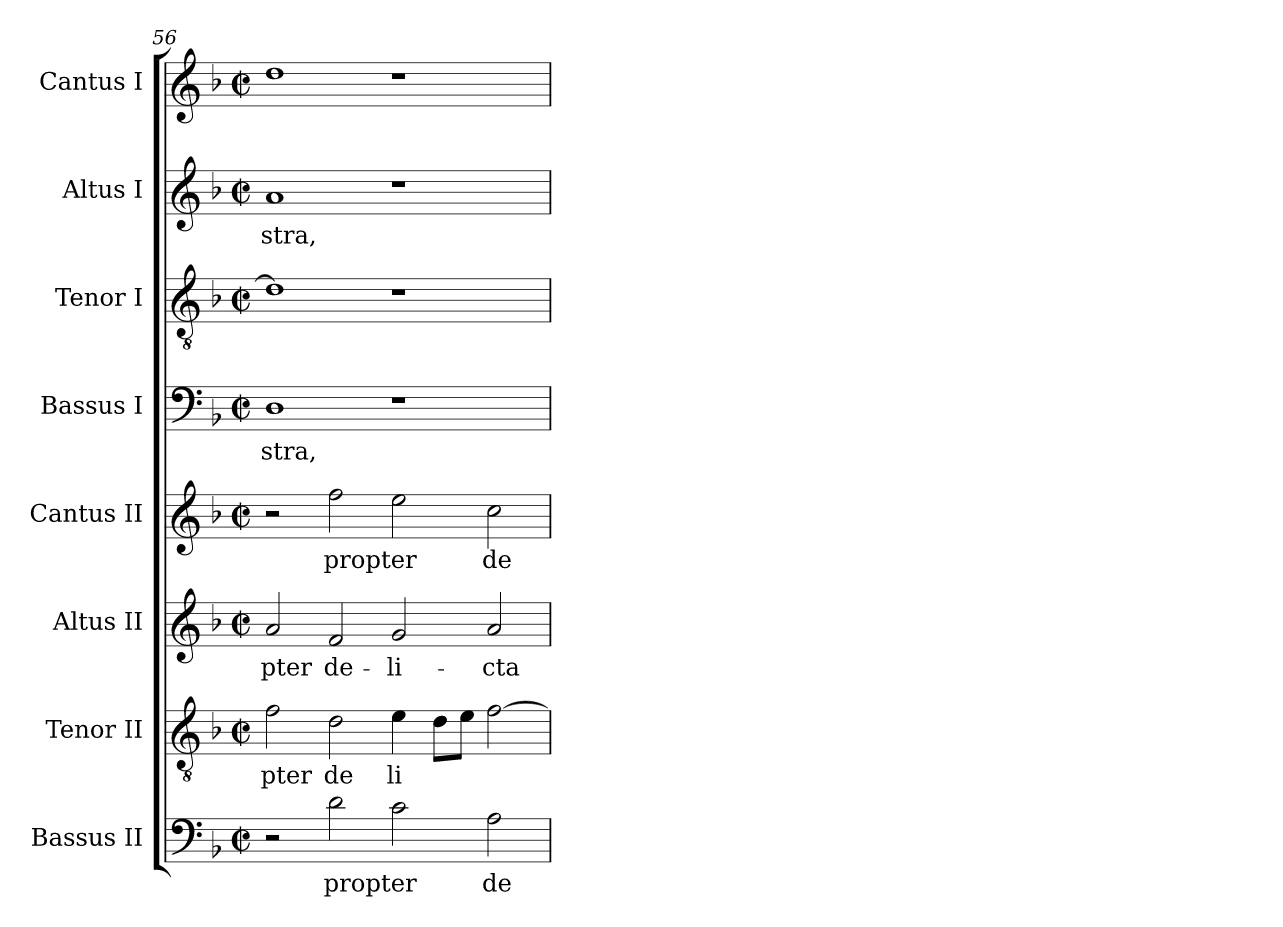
**kern	**text	**kern	**text	**kern	**text	**kern	**text	**kern	**text	**kern	**kern	**text	**kern
*part8	*part8	*part7	*part7	*part6	*part6	*part5	*part5	*part4	*part4	*part3	*part2	*part2	*part1
*staff8	*staff8	*staff7	*staff7	*staff6	*staff6	*staff5	*staff5	*staff4	*staff4	*staff3	*staff2	*staff2	*staff1
*I"Bassus II	*	*I"Tenor II	*	*I"Altus II	*	*I"Cantus II	*	*I"Bassus I	*	*I"Tenor I	*I"Altus I	*	*I"Cantus I
*clefF4	*	*clefGv2	*	*clefG2	*	*clefG2	*	*clefF4	*	*clefGv2	*clefG2	*	*clefG2
*k[b-]	*	*k[b-]	*	*k[b-]	*	*k[b-]	*	*k[b-]	*	*k[b-]	*k[b-]	*	*k[b-]
*F:	*	*F:	*	*F:	*	*F:	*	*F:	*	*F:	*F:	*	*F:
*M2/2	*	*M2/2	*	*M2/2	*	*M2/2	*	*M2/2	*	*M2/2	*M2/2	*	*M2/2
*met(c|)	*	*met(c|)	*	*met(c|)	*	*met(c|)	*	*met(c|)	*	*met(c|)	*met(c|)	*	*met(c|)
=56	=56	=56	=56	=56	=56	=56	=56	=56	=56	=56	=56	=56	=56
!	!	!	!LO:LY:b:cj	!	!LO:LY:b:cj	!	!	!	!LO:LY:b:cj	!	!	!LO:LY:b:cj	!
2r	.	2f\	pter	2a/	-pter	2r	.	1D	-stra,	1d]	1a	stra,	1dd
!	!LO:LY:b	!	!LO:LY:b:cj	!	!LO:LY:b:cj	!	!LO:LY:b	!	!	!	!	!	!
2d\	propter	2d\	de	2f/	de-	2ff\	propter	.	.	.	.	.	.
!	!	!	!LO:LY:b:cj	!	!LO:LY:b:cj	!	!	!	!	!	!	!	!
2c\	.	4e\	li	2g/	-li-	2ee\	.	1r	.	1r	1r	.	1r
.	.	8d\L	.	.	.	.	.	.	.	.	.	.	.
.	.	8e\J	.	.	.	.	.	.	.	.	.	.	.
!	!LO:LY:b:cj	!	!	!	!LO:LY:b:cj	!	!LO:LY:b:cj	!	!	!	!	!	!
2A\	de-	[>2f\	.	2a/	-cta	2cc\	de	.	.	.	.	.	.
=	=	=	=	=	=	=	=	=	=	=	=	=	=
*-	*-	*-	*-	*-	*-	*-	*-	*-	*-	*-	*-	*-	*-
